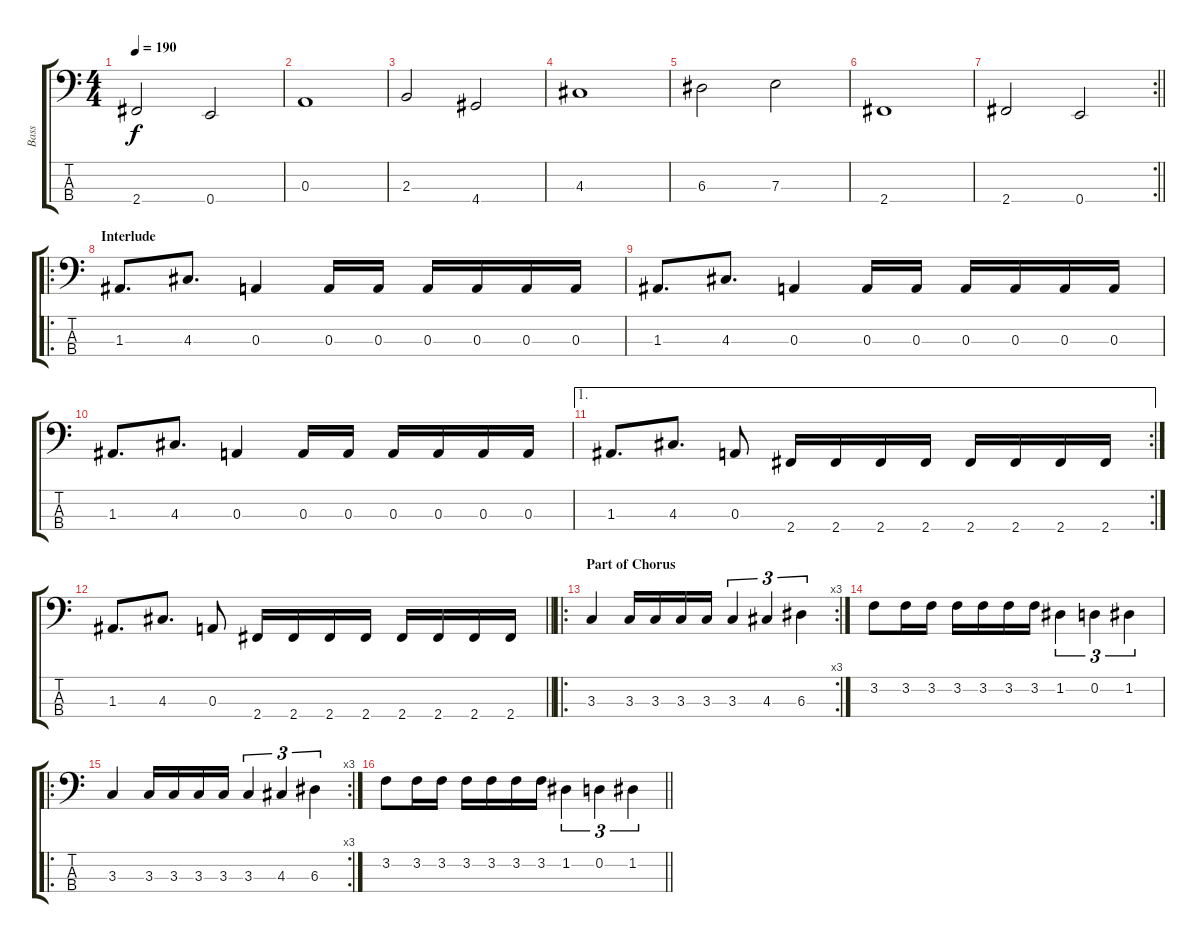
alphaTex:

\track ("Bass" "Bass") {instrument electricbasspick}
\staff {score tabs}
\tuning (G2 D2 A1 E1) {hide}
\ts (4 4)
\tempo 190
\clef f4
\ks c
2.4.2{dy f} 0.4.2 |
0.3.1 |
2.3.2 4.4.2 |
4.3.1 |
6.3.2 7.3.2 |
2.4.1 |
\rc 2
\barLineRight lightlight
2.4.2 0.4.2 |
\ro
\section ("" "Interlude")
1.3.8{d} 4.3.8{d} 0.3.4 0.3.16 0.3.16 0.3.16 0.3.16 0.3.16 0.3.16 |
1.3.8{d} 4.3.8{d} 0.3.4 0.3.16 0.3.16 0.3.16 0.3.16 0.3.16 0.3.16 |
1.3.8{d} 4.3.8{d} 0.3.4 0.3.16 0.3.16 0.3.16 0.3.16 0.3.16 0.3.16 |
\ae 1
\rc 2
1.3.8{d} 4.3.8{d} 0.3.8 2.4.16 2.4.16 2.4.16 2.4.16 2.4.16 2.4.16 2.4.16 2.4.16 |
\barLineRight lightlight
1.3.8{d} 4.3.8{d} 0.3.8 2.4.16 2.4.16 2.4.16 2.4.16 2.4.16 2.4.16 2.4.16 2.4.16 |
\ro
\rc 3
\section ("" "Part of Chorus")
3.3.4 3.3.16 3.3.16 3.3.16 3.3.16 3.3.4{tu (3 2)} 4.3.4{tu (3 2)} 6.3.4{tu (3 2)} |
3.2.8 3.2.16 3.2.16 3.2.16 3.2.16 3.2.16 3.2.16 1.2.4{tu (3 2)} 0.2.4{tu (3 2)} 1.2.4{tu (3 2)} |
\ro
\rc 3
3.3.4 3.3.16 3.3.16 3.3.16 3.3.16 3.3.4{tu (3 2)} 4.3.4{tu (3 2)} 6.3.4{tu (3 2)} |
\barLineRight lightlight
3.2.8 3.2.16 3.2.16 3.2.16 3.2.16 3.2.16 3.2.16 1.2.4{tu (3 2)} 0.2.4{tu (3 2)} 1.2.4{tu (3 2)}
